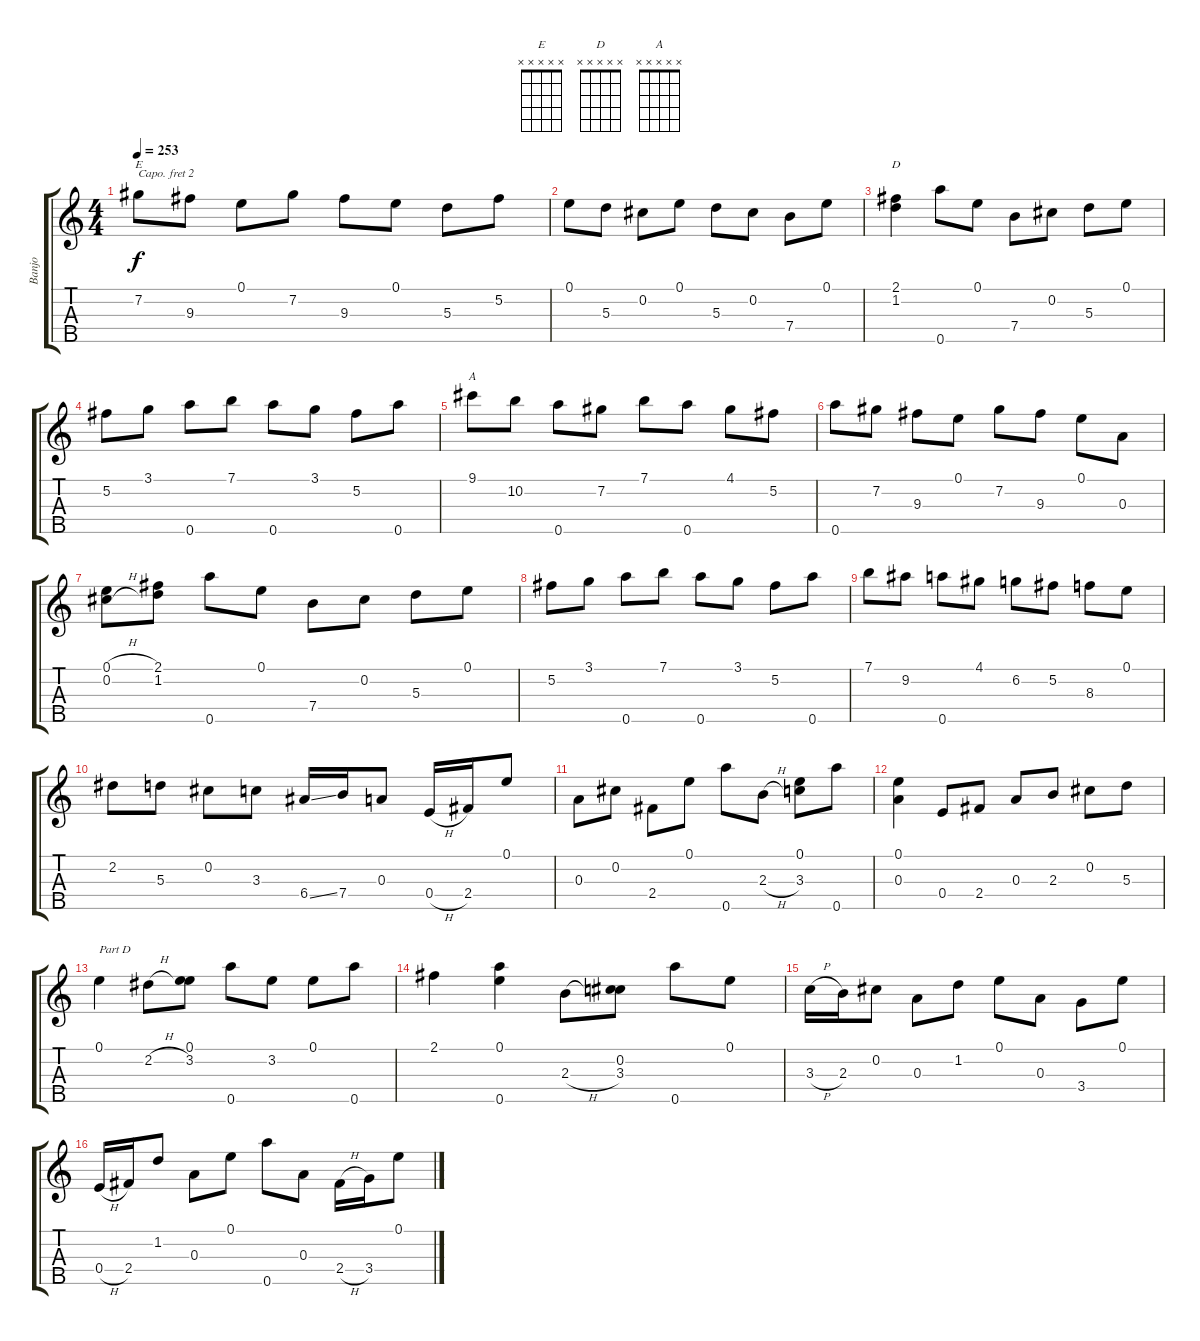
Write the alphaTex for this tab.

\track ("Banjo" "Banjo") {instrument banjo}
\staff {score tabs}
\capo 2
\tuning (D4 B3 G3 D3 G4) {hide}
\displaytranspose 12
\chord ("E" x x x x x) {firstfret 0}
\chord ("D" x x x x x) {firstfret 0}
\chord ("A" x x x x x) {firstfret 0}
\ts (4 4)
\tempo 253
\clef g2
\ks c
7.2.8{ch "E" dy f} 9.3.8 0.1.8 7.2.8 9.3.8 0.1.8 5.3.8 5.2.8 |
0.1.8 5.3.8 0.2.8 0.1.8 5.3.8 0.2.8 7.4.8 0.1.8 |
(2.1 1.2).4{ch "D"} 0.5.8 0.1.8 7.4.8 0.2.8 5.3.8 0.1.8 |
5.2.8 3.1.8 0.5.8 7.1.8 0.5.8 3.1.8 5.2.8 0.5.8 |
9.1.8{ch "A"} 10.2.8 0.5.8 7.2.8 7.1.8 0.5.8 4.1.8 5.2.8 |
0.5.8 7.2.8 9.3.8 0.1.8 7.2.8 9.3.8 0.1.8 0.3.8 |
(0.1{h} 0.2{h}).8 (2.1 1.2).8 0.5.8 0.1.8 7.4.8 0.2.8 5.3.8 0.1.8 |
5.2.8 3.1.8 0.5.8 7.1.8 0.5.8 3.1.8 5.2.8 0.5.8 |
7.1.8 9.2.8 0.5.8 4.1.8 6.2.8 5.2.8 8.3.8 0.1.8 |
2.2.8 5.3.8 0.2.8 3.3.8 6.4{ss}.16 7.4.16 0.3.8 0.4{h}.16 2.4.16 0.1.8 |
0.3.8 0.2.8 2.4.8 0.1.8 0.5.8 2.3{h}.8 (0.1 3.3).8 0.5.8 |
(0.1 0.3).4 0.4.8 2.4.8 0.3.8 2.3.8 0.2.8 5.3.8 |
0.1.4{txt "Part D"} 2.2{h}.8 (0.1 3.2).8 0.5.8 3.2.8 0.1.8 0.5.8 |
2.1.4 (0.1 0.5).4 2.3{h}.8 (0.2 3.3).8 0.5.8 0.1.8 |
3.3{h}.16 2.3.16 0.2.8 0.3.8 1.2.8 0.1.8 0.3.8 3.4.8 0.1.8 |
0.4{h}.16 2.4.16 1.2.8 0.3.8 0.1.8 0.5.8 0.3.8 2.4{h}.16 3.4.16 0.1.8
